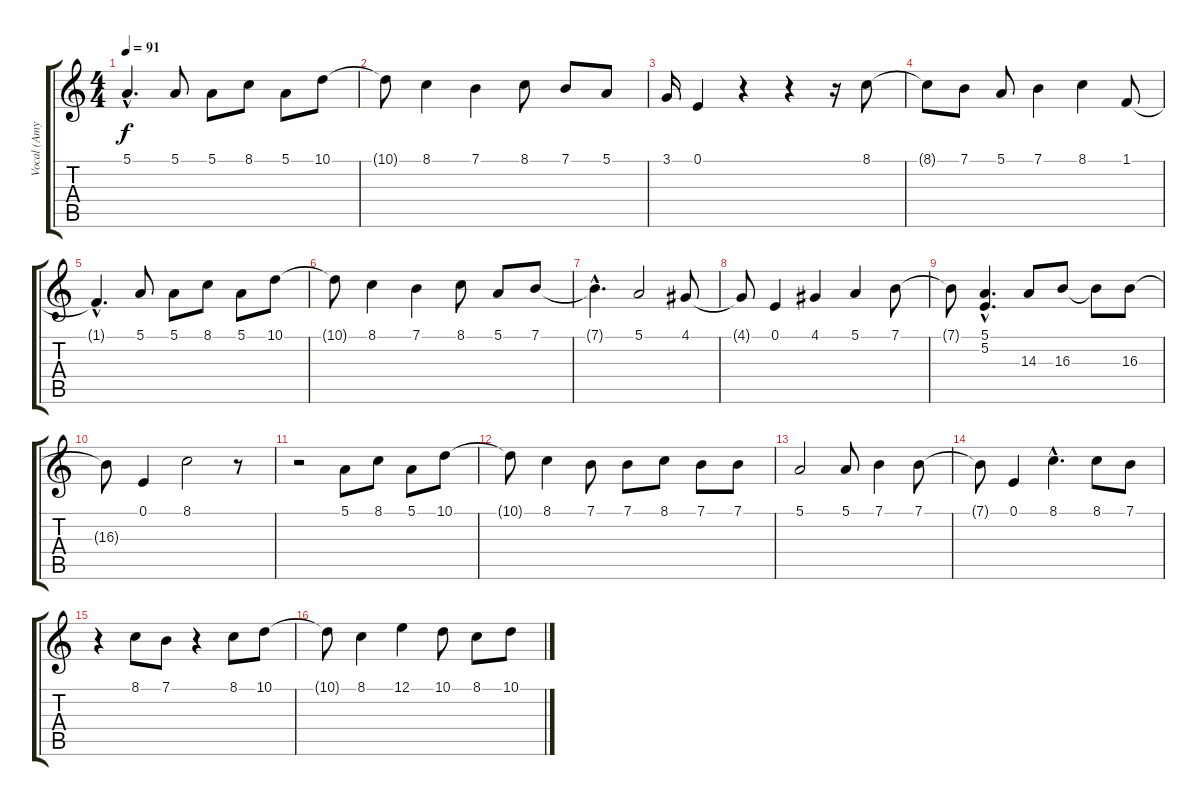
\track ("Vocal (Amy Lee)" "Vocal (Amy") {instrument synthvoice}
\staff {score tabs}
\tuning (E4 B3 G3 D3 A2 E2) {hide}
\ts (4 4)
\tempo 91
\clef g2
\ks c
5.1{hac t}.4{d dy f} 5.1.8 5.1.8 8.1.8 5.1.8 10.1.8 |
10.1{t}.8 8.1.4 7.1.4 8.1.8 7.1.8 5.1.8 |
3.1.16 0.1.4 r.4 r.4 r.16 8.1.8 |
8.1{t}.8 7.1.8 5.1.8 7.1.4 8.1.4 1.1.8 |
1.1{hac t}.4{d} 5.1.8 5.1.8 8.1.8 5.1.8 10.1.8 |
10.1{t}.8 8.1.4 7.1.4 8.1.8 5.1.8 7.1.8 |
7.1{hac t}.4{d} 5.1.2 4.1.8 |
4.1{t}.8 0.1.4 4.1.4 5.1.4 7.1.8 |
7.1{t}.8 (5.1{hac} 5.2{hac}).4{d} 14.3.8 16.3.8 16.3{t}.8 16.3.8 |
16.3{t}.8 0.1.4 8.1.2 r.8 |
r.2 5.1.8 8.1.8 5.1.8 10.1.8 |
10.1{t}.8 8.1.4 7.1.8 7.1.8 8.1.8 7.1.8 7.1.8 |
5.1.2 5.1.8 7.1.4 7.1.8 |
7.1{t}.8 0.1.4 8.1{hac}.4{d} 8.1.8 7.1.8 |
r.4 8.1.8 7.1.8 r.4 8.1.8 10.1.8 |
10.1{t}.8 8.1.4 12.1.4 10.1.8 8.1.8 10.1.8
